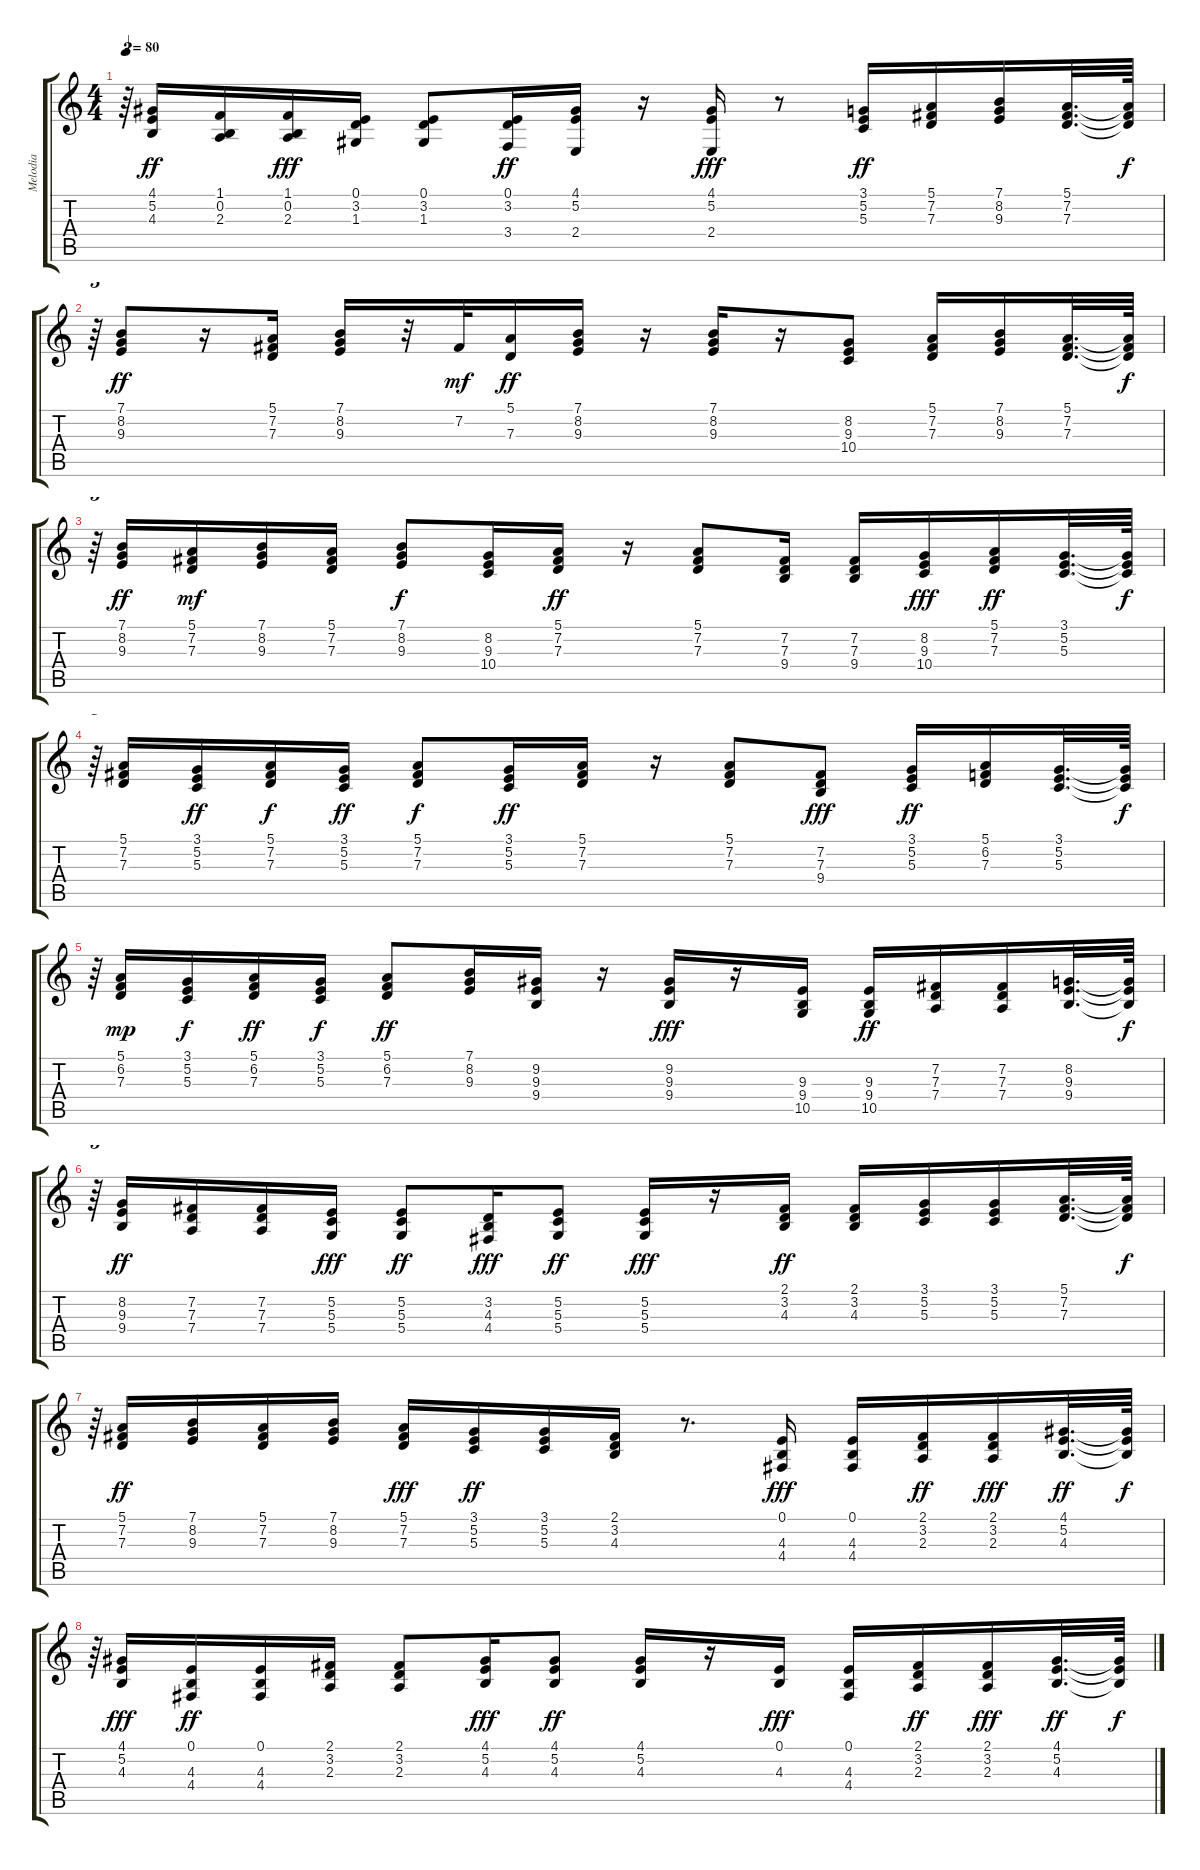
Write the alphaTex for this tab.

\track ("Melodia" "Melodia") {instrument voiceoohs}
\staff {score tabs}
\tuning (E4 B3 G3 D3 A2 E2) {hide}
\ts (4 4)
\tempo 80
\clef g2
\ks c
r.64{tu (3 2) dy f} (4.1 5.2 4.3).16{dy ff} (1.1 0.2 2.3).16 (1.1 0.2 2.3).16{dy fff} (0.1 3.2 1.3).16 (0.1 3.2 1.3).8 (0.1 3.2 3.4).16{dy ff} (4.1 5.2 2.4).16 r.16 (4.1 5.2 2.4).16{dy fff} r.8 (3.1 5.2 5.3).16{dy ff} (5.1 7.2 7.3).16 (7.1 8.2 9.3).16 (5.1 7.2 7.3).32{d} (5.1{t} 7.2{t} 7.3{t}).64{dy f} |
r.64{tu (3 2)} (7.1 8.2 9.3).8{dy ff} r.16 (5.1 7.2 7.3).16 (7.1 8.2 9.3).16 r.32 7.2.32{dy mf} (5.1 7.3).16{dy ff} (7.1 8.2 9.3).16 r.16 (7.1 8.2 9.3).16 r.16 (8.2 9.3 10.4).8 (5.1 7.2 7.3).16 (7.1 8.2 9.3).16 (5.1 7.2 7.3).32{d} (5.1{t} 7.2{t} 7.3{t}).64{dy f} |
r.64{tu (3 2)} (7.1 8.2 9.3).16{dy ff} (5.1 7.2 7.3).16{dy mf} (7.1 8.2 9.3).16 (5.1 7.2 7.3).16 (7.1 8.2 9.3).8{dy f} (8.2 9.3 10.4).16 (5.1 7.2 7.3).16{dy ff} r.16 (5.1 7.2 7.3).8 (7.2 7.3 9.4).16 (7.2 7.3 9.4).16 (8.2 9.3 10.4).16{dy fff} (5.1 7.2 7.3).16{dy ff} (3.1 5.2 5.3).32{d} (3.1{t} 5.2{t} 5.3{t}).64{dy f} |
r.64{tu (3 2)} (5.1 7.2 7.3).16 (3.1 5.2 5.3).16{dy ff} (5.1 7.2 7.3).16{dy f} (3.1 5.2 5.3).16{dy ff} (5.1 7.2 7.3).8{dy f} (3.1 5.2 5.3).16{dy ff} (5.1 7.2 7.3).16 r.16 (5.1 7.2 7.3).8 (7.2 7.3 9.4).8{dy fff} (3.1 5.2 5.3).16{dy ff} (5.1 6.2 7.3).16 (3.1 5.2 5.3).32{d} (3.1{t} 5.2{t} 5.3{t}).64{dy f} |
r.64{tu (3 2)} (5.1 6.2 7.3).16{dy mp volume 14} (3.1 5.2 5.3).16{dy f volume 14} (5.1 6.2 7.3).16{dy ff volume 14} (3.1 5.2 5.3).16{dy f volume 14} (5.1 6.2 7.3).8{dy ff volume 14} (7.1 8.2 9.3).16{volume 13} (9.2 9.3 9.4).16{volume 13} r.16 (9.2 9.3 9.4).16{dy fff volume 13} r.16 (9.3 9.4 10.5).16{volume 12} (9.3 9.4 10.5).16{dy ff volume 12} (7.2 7.3 7.4).16{volume 12} (7.2 7.3 7.4).16{volume 12} (8.2 9.3 9.4).32{d volume 12} (8.2{t} 9.3{t} 9.4{t}).64{dy f} |
r.64{tu (3 2)} (8.2 9.3 9.4).16{dy ff volume 12} (7.2 7.3 7.4).16{volume 11} (7.2 7.3 7.4).16{volume 11} (5.2 5.3 5.4).16{dy fff volume 11} (5.2 5.3 5.4).8{dy ff volume 11} (3.2 4.3 4.4).16{dy fff volume 10} (5.2 5.3 5.4).8{dy ff volume 10} (5.2 5.3 5.4).16{dy fff volume 10} r.16 (2.1 3.2 4.3).16{dy ff volume 10} (2.1 3.2 4.3).16{volume 9} (3.1 5.2 5.3).16{volume 9} (3.1 5.2 5.3).16{volume 9} (5.1 7.2 7.3).32{d volume 9} (5.1{t} 7.2{t} 7.3{t}).64{dy f} |
r.64{tu (3 2)} (5.1 7.2 7.3).16{dy ff volume 9} (7.1 8.2 9.3).16{volume 8} (5.1 7.2 7.3).16{volume 8} (7.1 8.2 9.3).16{volume 8} (5.1 7.2 7.3).16{dy fff volume 8} (3.1 5.2 5.3).16{dy ff volume 8} (3.1 5.2 5.3).16{volume 8} (2.1 3.2 4.3).16{volume 8} r.8{d} (0.1 4.3 4.4).16{dy fff volume 7} (0.1 4.3 4.4).16{volume 7} (2.1 3.2 2.3).16{dy ff volume 6} (2.1 3.2 2.3).16{dy fff volume 6} (4.1 5.2 4.3).32{d dy ff volume 6} (4.1{t} 5.2{t} 4.3{t}).64{dy f} |
r.64{tu (3 2)} (4.1 5.2 4.3).16{dy fff volume 6} (0.1 4.3 4.4).16{dy ff volume 6} (0.1 4.3 4.4).16{volume 6} (2.1 3.2 2.3).16{volume 5} (2.1 3.2 2.3).8{volume 5} (4.1 5.2 4.3).16{dy fff volume 5} (4.1 5.2 4.3).8{dy ff volume 5} (4.1 5.2 4.3).16{volume 4} r.16 (0.1 4.3).16{dy fff volume 4} (0.1 4.3 4.4).16{volume 4} (2.1 3.2 2.3).16{dy ff volume 4} (2.1 3.2 2.3).16{dy fff volume 3} (4.1 5.2 4.3).32{d dy ff volume 3} (4.1{t} 5.2{t} 4.3{t}).64{dy f}
